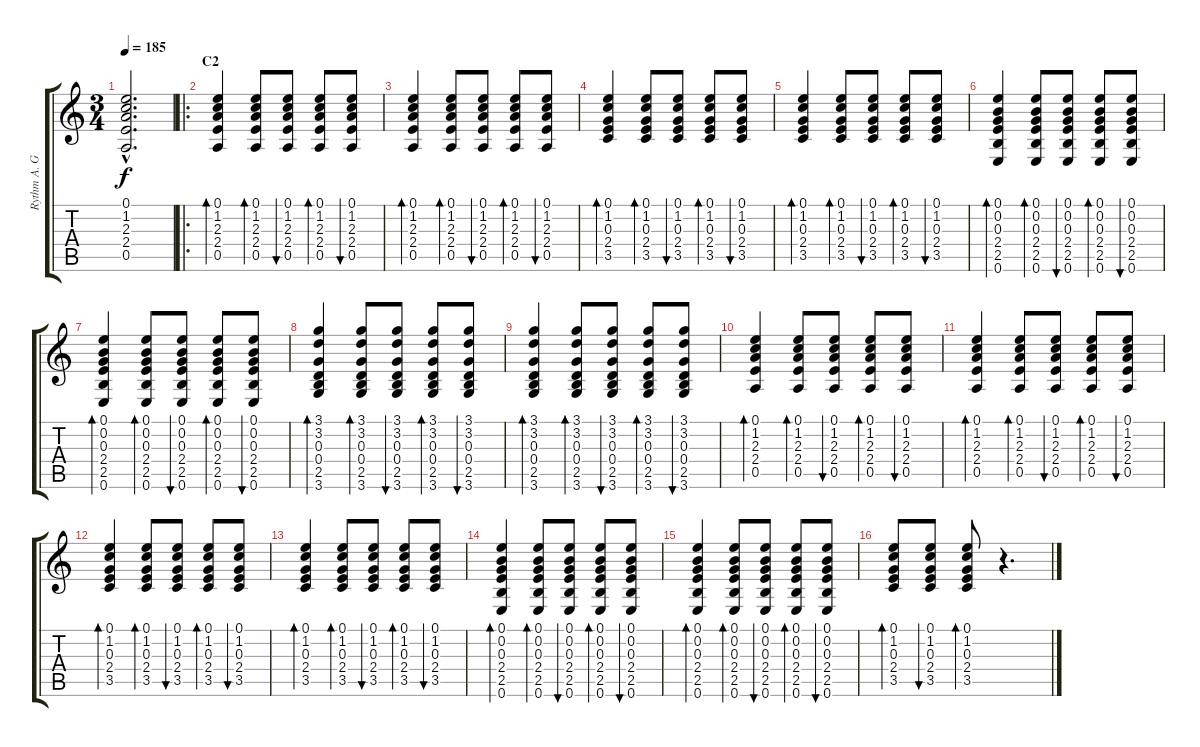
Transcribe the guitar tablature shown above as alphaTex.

\track ("Rythm A. Guitar" "Rythm A. G") {instrument acousticguitarsteel}
\staff {score tabs}
\tuning (E4 B3 G3 D3 A2 E2) {hide}
\ts (3 4)
\tempo 185
\clef g2
\ks c
(0.1{hac t} 1.2{hac t} 2.3{hac t} 2.4{hac t} 0.5{hac t}).2{d dy f} |
\ro
\section ("" "C2")
(0.1 1.2 2.3 2.4 0.5).4{bd 120 volume 10} (0.1 1.2 2.3 2.4 0.5).8{bd 60} (0.1 1.2 2.3 2.4 0.5).8{bu 60} (0.1 1.2 2.3 2.4 0.5).8{bd 60} (0.1 1.2 2.3 2.4 0.5).8{bu 60} |
(0.1 1.2 2.3 2.4 0.5).4{bd 120} (0.1 1.2 2.3 2.4 0.5).8{bd 60} (0.1 1.2 2.3 2.4 0.5).8{bu 60} (0.1 1.2 2.3 2.4 0.5).8{bd 60} (0.1 1.2 2.3 2.4 0.5).8{bu 60} |
(0.1 1.2 0.3 2.4 3.5).4{bd 120} (0.1 1.2 0.3 2.4 3.5).8{bd 60} (0.1 1.2 0.3 2.4 3.5).8{bu 60} (0.1 1.2 0.3 2.4 3.5).8{bd 60} (0.1 1.2 0.3 2.4 3.5).8{bu 60} |
(0.1 1.2 0.3 2.4 3.5).4{bd 120} (0.1 1.2 0.3 2.4 3.5).8{bd 60} (0.1 1.2 0.3 2.4 3.5).8{bu 60} (0.1 1.2 0.3 2.4 3.5).8{bd 60} (0.1 1.2 0.3 2.4 3.5).8{bu 60} |
(0.1 0.2 0.3 2.4 2.5 0.6).4{bd 120} (0.1 0.2 0.3 2.4 2.5 0.6).8{bd 60} (0.1 0.2 0.3 2.4 2.5 0.6).8{bu 60} (0.1 0.2 0.3 2.4 2.5 0.6).8{bd 60} (0.1 0.2 0.3 2.4 2.5 0.6).8{bu 60} |
(0.1 0.2 0.3 2.4 2.5 0.6).4{bd 120} (0.1 0.2 0.3 2.4 2.5 0.6).8{bd 60} (0.1 0.2 0.3 2.4 2.5 0.6).8{bu 60} (0.1 0.2 0.3 2.4 2.5 0.6).8{bd 60} (0.1 0.2 0.3 2.4 2.5 0.6).8{bu 60} |
(3.1 3.2 0.3 0.4 2.5 3.6).4{bd 120} (3.1 3.2 0.3 0.4 2.5 3.6).8{bd 60} (3.1 3.2 0.3 0.4 2.5 3.6).8{bu 60} (3.1 3.2 0.3 0.4 2.5 3.6).8{bd 60} (3.1 3.2 0.3 0.4 2.5 3.6).8{bu 60} |
(3.1 3.2 0.3 0.4 2.5 3.6).4{bd 120} (3.1 3.2 0.3 0.4 2.5 3.6).8{bd 60} (3.1 3.2 0.3 0.4 2.5 3.6).8{bu 60} (3.1 3.2 0.3 0.4 2.5 3.6).8{bd 60} (3.1 3.2 0.3 0.4 2.5 3.6).8{bu 60} |
(0.1 1.2 2.3 2.4 0.5).4{bd 120} (0.1 1.2 2.3 2.4 0.5).8{bd 60} (0.1 1.2 2.3 2.4 0.5).8{bu 60} (0.1 1.2 2.3 2.4 0.5).8{bd 60} (0.1 1.2 2.3 2.4 0.5).8{bu 60} |
(0.1 1.2 2.3 2.4 0.5).4{bd 120} (0.1 1.2 2.3 2.4 0.5).8{bd 60} (0.1 1.2 2.3 2.4 0.5).8{bu 60} (0.1 1.2 2.3 2.4 0.5).8{bd 60} (0.1 1.2 2.3 2.4 0.5).8{bu 60} |
(0.1 1.2 0.3 2.4 3.5).4{bd 120} (0.1 1.2 0.3 2.4 3.5).8{bd 60} (0.1 1.2 0.3 2.4 3.5).8{bu 60} (0.1 1.2 0.3 2.4 3.5).8{bd 60} (0.1 1.2 0.3 2.4 3.5).8{bu 60} |
(0.1 1.2 0.3 2.4 3.5).4{bd 120} (0.1 1.2 0.3 2.4 3.5).8{bd 60} (0.1 1.2 0.3 2.4 3.5).8{bu 60} (0.1 1.2 0.3 2.4 3.5).8{bd 60} (0.1 1.2 0.3 2.4 3.5).8{bu 60} |
(0.1 0.2 0.3 2.4 2.5 0.6).4{bd 120} (0.1 0.2 0.3 2.4 2.5 0.6).8{bd 60} (0.1 0.2 0.3 2.4 2.5 0.6).8{bu 60} (0.1 0.2 0.3 2.4 2.5 0.6).8{bd 60} (0.1 0.2 0.3 2.4 2.5 0.6).8{bu 60} |
(0.1 0.2 0.3 2.4 2.5 0.6).4{bd 120} (0.1 0.2 0.3 2.4 2.5 0.6).8{bd 60} (0.1 0.2 0.3 2.4 2.5 0.6).8{bu 60} (0.1 0.2 0.3 2.4 2.5 0.6).8{bd 60} (0.1 0.2 0.3 2.4 2.5 0.6).8{bu 60} |
(0.1 1.2 0.3 2.4 3.5).8{bd 60} (0.1 1.2 0.3 2.4 3.5).8{bu 60} (0.1 1.2 0.3 2.4 3.5).8{bd 60} r.4{d}
